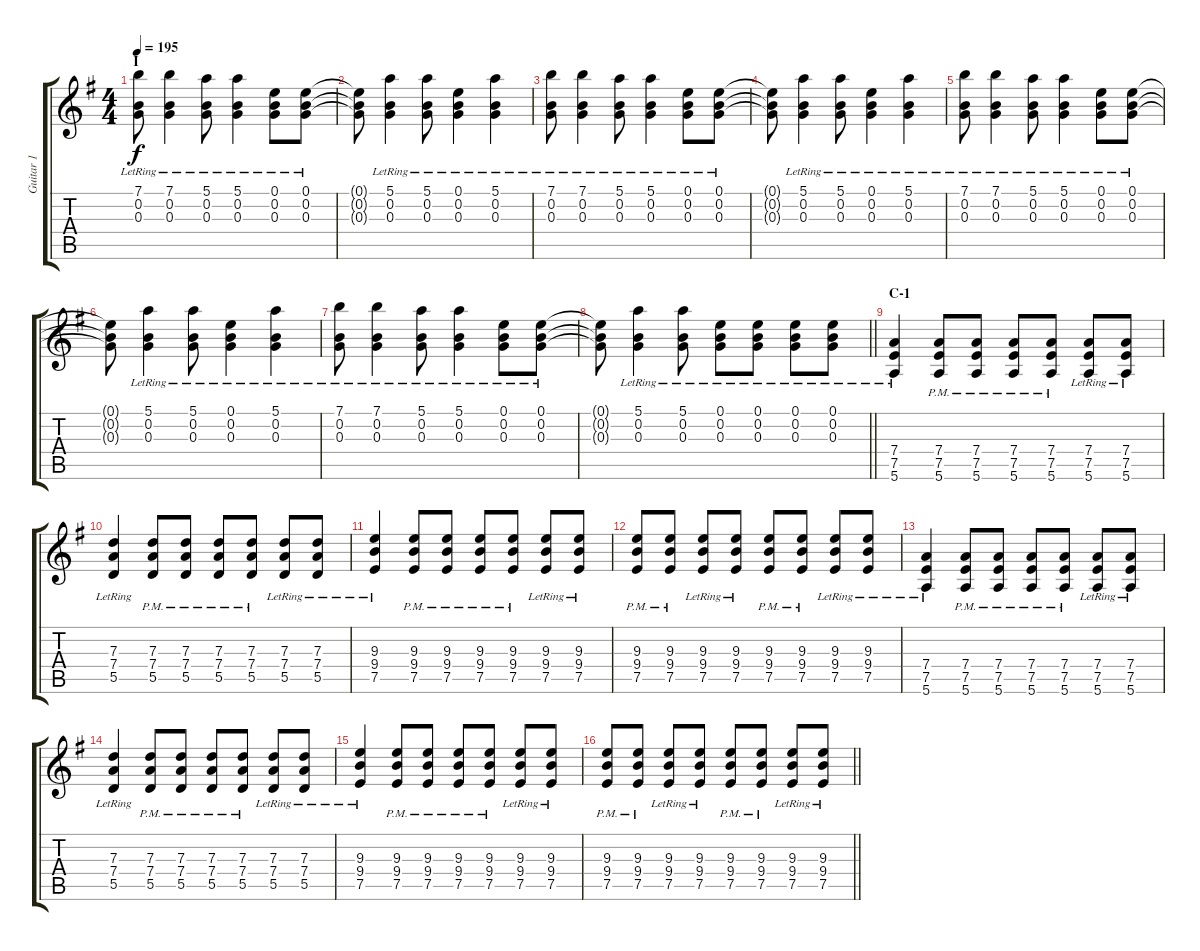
\track ("Guitar 1" "Guitar 1") {instrument overdrivenguitar}
\staff {score tabs}
\tuning (E4 B3 G3 D3 A2 E2) {hide}
\ts (4 4)
\section ("" "I")
\tempo 195
\clef g2
\ks g
(7.1{lr} 0.2{lr} 0.3{lr}).8{dy f} (7.1{lr} 0.2{lr} 0.3{lr}).4 (5.1{lr} 0.2{lr} 0.3{lr}).8 (5.1{lr} 0.2{lr} 0.3{lr}).4 (0.1{lr} 0.2{lr} 0.3{lr}).8 (0.1{lr} 0.2{lr} 0.3{lr}).8 |
(0.1{t} 0.2{t} 0.3{t}).8 (5.1{lr} 0.2{lr} 0.3{lr}).4 (5.1{lr} 0.2{lr} 0.3{lr}).8 (0.1{lr} 0.2{lr} 0.3{lr}).4 (5.1{lr} 0.2{lr} 0.3{lr}).4 |
(7.1{lr} 0.2{lr} 0.3{lr}).8 (7.1{lr} 0.2{lr} 0.3{lr}).4 (5.1{lr} 0.2{lr} 0.3{lr}).8 (5.1{lr} 0.2{lr} 0.3{lr}).4 (0.1{lr} 0.2{lr} 0.3{lr}).8 (0.1{lr} 0.2{lr} 0.3{lr}).8 |
(0.1{t} 0.2{t} 0.3{t}).8 (5.1{lr} 0.2{lr} 0.3{lr}).4 (5.1{lr} 0.2{lr} 0.3{lr}).8 (0.1{lr} 0.2{lr} 0.3{lr}).4 (5.1{lr} 0.2{lr} 0.3{lr}).4 |
(7.1{lr} 0.2{lr} 0.3{lr}).8 (7.1{lr} 0.2{lr} 0.3{lr}).4 (5.1{lr} 0.2{lr} 0.3{lr}).8 (5.1{lr} 0.2{lr} 0.3{lr}).4 (0.1{lr} 0.2{lr} 0.3{lr}).8 (0.1{lr} 0.2{lr} 0.3{lr}).8 |
(0.1{t} 0.2{t} 0.3{t}).8 (5.1{lr} 0.2{lr} 0.3{lr}).4 (5.1{lr} 0.2{lr} 0.3{lr}).8 (0.1{lr} 0.2{lr} 0.3{lr}).4 (5.1{lr} 0.2{lr} 0.3{lr}).4 |
(7.1{lr} 0.2{lr} 0.3{lr}).8 (7.1{lr} 0.2{lr} 0.3{lr}).4 (5.1{lr} 0.2{lr} 0.3{lr}).8 (5.1{lr} 0.2{lr} 0.3{lr}).4 (0.1{lr} 0.2{lr} 0.3{lr}).8 (0.1{lr} 0.2{lr} 0.3{lr}).8 |
\barLineRight lightlight
(0.1{t} 0.2{t} 0.3{t}).8 (5.1{lr} 0.2{lr} 0.3{lr}).4 (5.1{lr} 0.2{lr} 0.3{lr}).8 (0.1{lr} 0.2{lr} 0.3{lr}).8 (0.1{lr} 0.2{lr} 0.3{lr}).8 (0.1{lr} 0.2{lr} 0.3{lr}).8 (0.1{lr} 0.2{lr} 0.3{lr}).8 |
\section ("" "C-1")
(7.4{lr} 7.5{lr} 5.6{lr}).4{instrument overdrivenguitar} (7.4{pm} 7.5{pm} 5.6{pm}).8{instrument electricguitarmuted} (7.4{pm} 7.5{pm} 5.6{pm}).8 (7.4{pm} 7.5{pm} 5.6{pm}).8 (7.4{pm} 7.5{pm} 5.6{pm}).8 (7.4{lr} 7.5{lr} 5.6{lr}).8{instrument overdrivenguitar} (7.4{lr} 7.5{lr} 5.6{lr}).8 |
(7.3{lr} 7.4{lr} 5.5{lr}).4{instrument overdrivenguitar} (7.3{pm} 7.4{pm} 5.5{pm}).8{instrument electricguitarmuted} (7.3{pm} 7.4{pm} 5.5{pm}).8 (7.3{pm} 7.4{pm} 5.5{pm}).8 (7.3{pm} 7.4{pm} 5.5{pm}).8 (7.3{lr} 7.4{lr} 5.5{lr}).8{instrument overdrivenguitar} (7.3{lr} 7.4{lr} 5.5{lr}).8 |
(9.3{lr} 9.4{lr} 7.5{lr}).4{instrument overdrivenguitar} (9.3{pm} 9.4{pm} 7.5{pm}).8{instrument electricguitarmuted} (9.3{pm} 9.4{pm} 7.5{pm}).8 (9.3{pm} 9.4{pm} 7.5{pm}).8 (9.3{pm} 9.4{pm} 7.5{pm}).8 (9.3{lr} 9.4{lr} 7.5{lr}).8{instrument overdrivenguitar} (9.3{lr} 9.4{lr} 7.5{lr}).8 |
(9.3{pm} 9.4{pm} 7.5{pm}).8 (9.3{pm} 9.4{pm} 7.5{pm}).8{instrument electricguitarmuted} (9.3{lr} 9.4{lr} 7.5{lr}).8 (9.3{lr} 9.4{lr} 7.5{lr}).8 (9.3{pm} 9.4{pm} 7.5{pm}).8 (9.3{pm} 9.4{pm} 7.5{pm}).8 (9.3{lr} 9.4{lr} 7.5{lr}).8{instrument overdrivenguitar} (9.3{lr} 9.4{lr} 7.5{lr}).8 |
(7.4{lr} 7.5{lr} 5.6{lr}).4 (7.4{pm} 7.5{pm} 5.6{pm}).8{instrument electricguitarmuted} (7.4{pm} 7.5{pm} 5.6{pm}).8 (7.4{pm} 7.5{pm} 5.6{pm}).8 (7.4{pm} 7.5{pm} 5.6{pm}).8 (7.4{lr} 7.5{lr} 5.6{lr}).8{instrument overdrivenguitar} (7.4{lr} 7.5{lr} 5.6{lr}).8 |
(7.3{lr} 7.4{lr} 5.5{lr}).4 (7.3{pm} 7.4{pm} 5.5{pm}).8{instrument electricguitarmuted} (7.3{pm} 7.4{pm} 5.5{pm}).8 (7.3{pm} 7.4{pm} 5.5{pm}).8 (7.3{pm} 7.4{pm} 5.5{pm}).8 (7.3{lr} 7.4{lr} 5.5{lr}).8{instrument overdrivenguitar} (7.3{lr} 7.4{lr} 5.5{lr}).8 |
(9.3{lr} 9.4{lr} 7.5{lr}).4 (9.3{pm} 9.4{pm} 7.5{pm}).8{instrument electricguitarmuted} (9.3{pm} 9.4{pm} 7.5{pm}).8 (9.3{pm} 9.4{pm} 7.5{pm}).8 (9.3{pm} 9.4{pm} 7.5{pm}).8 (9.3{lr} 9.4{lr} 7.5{lr}).8{instrument overdrivenguitar} (9.3{lr} 9.4{lr} 7.5{lr}).8 |
\barLineRight lightlight
(9.3{pm} 9.4{pm} 7.5{pm}).8{instrument electricguitarmuted} (9.3{pm} 9.4{pm} 7.5{pm}).8 (9.3{lr} 9.4{lr} 7.5{lr}).8{instrument overdrivenguitar} (9.3{lr} 9.4{lr} 7.5{lr}).8 (9.3{pm} 9.4{pm} 7.5{pm}).8{instrument electricguitarmuted} (9.3{pm} 9.4{pm} 7.5{pm}).8 (9.3{lr} 9.4{lr} 7.5{lr}).8{instrument overdrivenguitar} (9.3{lr} 9.4{lr} 7.5{lr}).8
